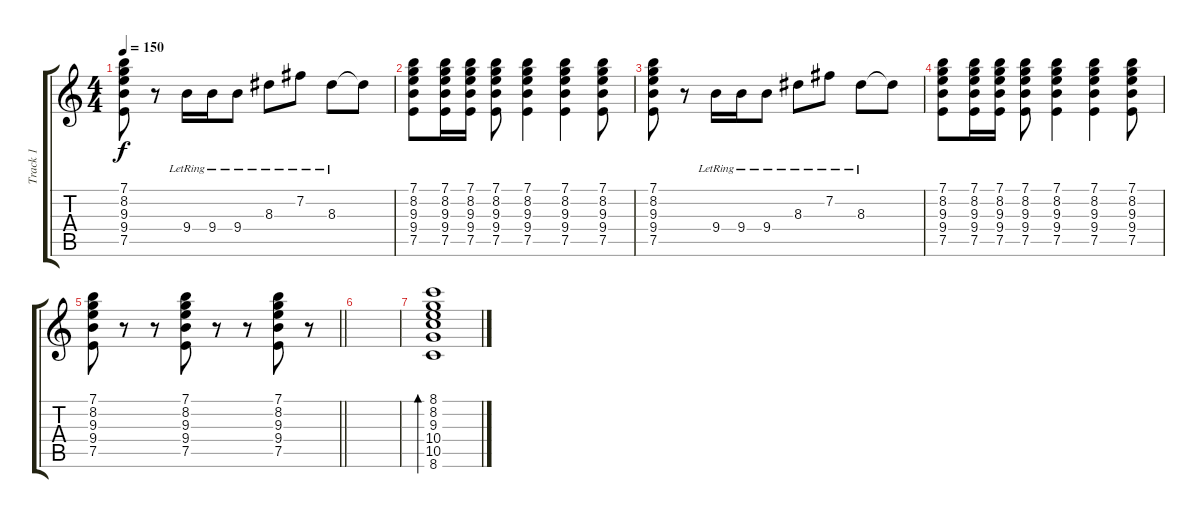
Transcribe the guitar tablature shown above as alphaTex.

\track ("Track 1" "Track 1") {instrument acousticguitarsteel}
\staff {score tabs}
\tuning (E4 B3 G3 D3 A2 E2) {hide}
\ts (4 4)
\tempo 150
\clef g2
\ks c
(7.1 8.2 9.3 9.4 7.5).8{dy f} r.8 9.4{lr}.16 9.4{lr}.16 9.4{lr}.8 8.3{lr}.8 7.2{lr}.8 8.3{lr}.8 8.3{t}.8 |
(7.1 8.2 9.3 9.4 7.5).8 (7.1 8.2 9.3 9.4 7.5).16 (7.1 8.2 9.3 9.4 7.5).16 (7.1 8.2 9.3 9.4 7.5).8 (7.1 8.2 9.3 9.4 7.5).4 (7.1 8.2 9.3 9.4 7.5).4 (7.1 8.2 9.3 9.4 7.5).8 |
(7.1 8.2 9.3 9.4 7.5).8 r.8 9.4{lr}.16 9.4{lr}.16 9.4{lr}.8 8.3{lr}.8 7.2{lr}.8 8.3{lr}.8 8.3{t}.8 |
(7.1 8.2 9.3 9.4 7.5).8 (7.1 8.2 9.3 9.4 7.5).16 (7.1 8.2 9.3 9.4 7.5).16 (7.1 8.2 9.3 9.4 7.5).8 (7.1 8.2 9.3 9.4 7.5).4 (7.1 8.2 9.3 9.4 7.5).4 (7.1 8.2 9.3 9.4 7.5).8 |
\barLineRight lightlight
(7.1 8.2 9.3 9.4 7.5).8 r.8 r.8 (7.1 8.2 9.3 9.4 7.5).8 r.8 r.8 (7.1 8.2 9.3 9.4 7.5).8 r.8 |
|
(8.1 8.2 9.3 10.4 10.5 8.6).1{bd 480}
